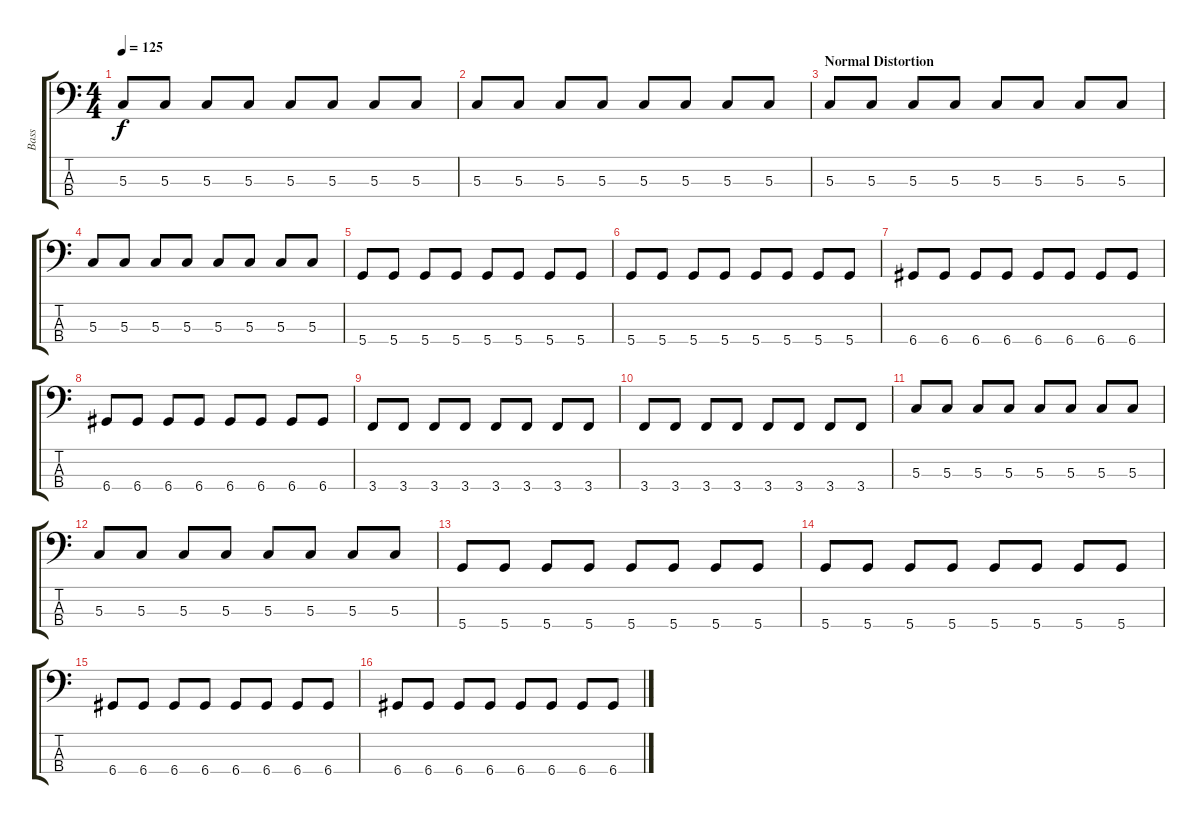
\track ("Bass" "Bass") {instrument electricbasspick}
\staff {score tabs}
\tuning (F2 C2 G1 D1) {hide}
\ts (4 4)
\tempo 125
\clef f4
\ks c
5.3.8{dy f} 5.3.8 5.3.8 5.3.8 5.3.8 5.3.8 5.3.8 5.3.8 |
5.3.8 5.3.8 5.3.8 5.3.8 5.3.8 5.3.8 5.3.8 5.3.8 |
\section ("" "Normal Distortion")
5.3.8 5.3.8 5.3.8 5.3.8 5.3.8 5.3.8 5.3.8 5.3.8 |
5.3.8 5.3.8 5.3.8 5.3.8 5.3.8 5.3.8 5.3.8 5.3.8 |
5.4.8 5.4.8 5.4.8 5.4.8 5.4.8 5.4.8 5.4.8 5.4.8 |
5.4.8 5.4.8 5.4.8 5.4.8 5.4.8 5.4.8 5.4.8 5.4.8 |
6.4.8 6.4.8 6.4.8 6.4.8 6.4.8 6.4.8 6.4.8 6.4.8 |
6.4.8 6.4.8 6.4.8 6.4.8 6.4.8 6.4.8 6.4.8 6.4.8 |
3.4.8 3.4.8 3.4.8 3.4.8 3.4.8 3.4.8 3.4.8 3.4.8 |
3.4.8 3.4.8 3.4.8 3.4.8 3.4.8 3.4.8 3.4.8 3.4.8 |
5.3.8 5.3.8 5.3.8 5.3.8 5.3.8 5.3.8 5.3.8 5.3.8 |
5.3.8 5.3.8 5.3.8 5.3.8 5.3.8 5.3.8 5.3.8 5.3.8 |
5.4.8 5.4.8 5.4.8 5.4.8 5.4.8 5.4.8 5.4.8 5.4.8 |
5.4.8 5.4.8 5.4.8 5.4.8 5.4.8 5.4.8 5.4.8 5.4.8 |
6.4.8 6.4.8 6.4.8 6.4.8 6.4.8 6.4.8 6.4.8 6.4.8 |
6.4.8 6.4.8 6.4.8 6.4.8 6.4.8 6.4.8 6.4.8 6.4.8
